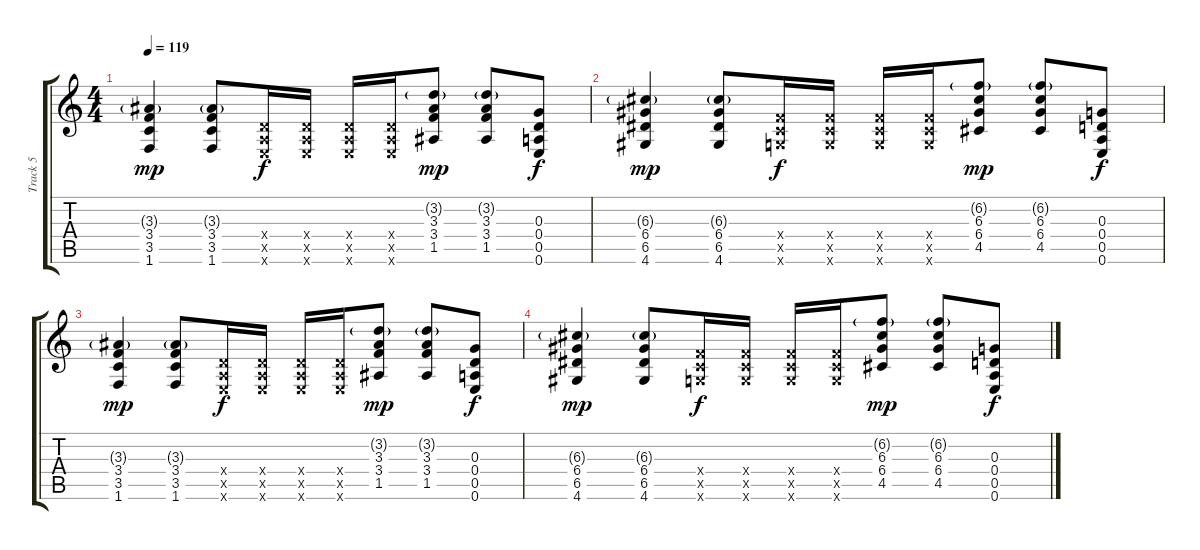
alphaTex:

\track ("Track 5" "Track 5") {instrument overdrivenguitar}
\staff {score tabs}
\tuning (E4 B3 G3 D3 A2 E2) {hide}
\ts (4 4)
\tempo 119
\clef g2
\ks c
(3.3{g} 3.4 3.5 1.6).4{dy mp} (3.3{g} 3.4 3.5 1.6).8 (0.4{x} 0.5{x} 0.6{x}).16{dy f} (0.4{x} 0.5{x} 0.6{x}).16 (0.4{x} 0.5{x} 0.6{x}).16 (0.4{x} 0.5{x} 0.6{x}).16 (3.2{g} 3.3 3.4 1.5).8{dy mp} (3.2{g} 3.3 3.4 1.5).8 (0.3 0.4 0.5 0.6).8{dy f} |
(6.3{g} 6.4 6.5 4.6).4{dy mp} (6.3{g} 6.4 6.5 4.6).8 (3.4{x} 3.5{x} 3.6{x}).16{dy f} (3.4{x} 3.5{x} 3.6{x}).16 (3.4{x} 3.5{x} 3.6{x}).16 (3.4{x} 3.5{x} 3.6{x}).16 (6.2{g} 6.3 6.4 4.5).8{dy mp} (6.2{g} 6.3 6.4 4.5).8 (0.3 0.4 0.5 0.6).8{dy f} |
(3.3{g} 3.4 3.5 1.6).4{dy mp} (3.3{g} 3.4 3.5 1.6).8 (0.4{x} 0.5{x} 0.6{x}).16{dy f} (0.4{x} 0.5{x} 0.6{x}).16 (0.4{x} 0.5{x} 0.6{x}).16 (0.4{x} 0.5{x} 0.6{x}).16 (3.2{g} 3.3 3.4 1.5).8{dy mp} (3.2{g} 3.3 3.4 1.5).8 (0.3 0.4 0.5 0.6).8{dy f} |
(6.3{g} 6.4 6.5 4.6).4{dy mp} (6.3{g} 6.4 6.5 4.6).8 (3.4{x} 3.5{x} 3.6{x}).16{dy f} (3.4{x} 3.5{x} 3.6{x}).16 (3.4{x} 3.5{x} 3.6{x}).16 (3.4{x} 3.5{x} 3.6{x}).16 (6.2{g} 6.3 6.4 4.5).8{dy mp} (6.2{g} 6.3 6.4 4.5).8 (0.3 0.4 0.5 0.6).8{dy f}
